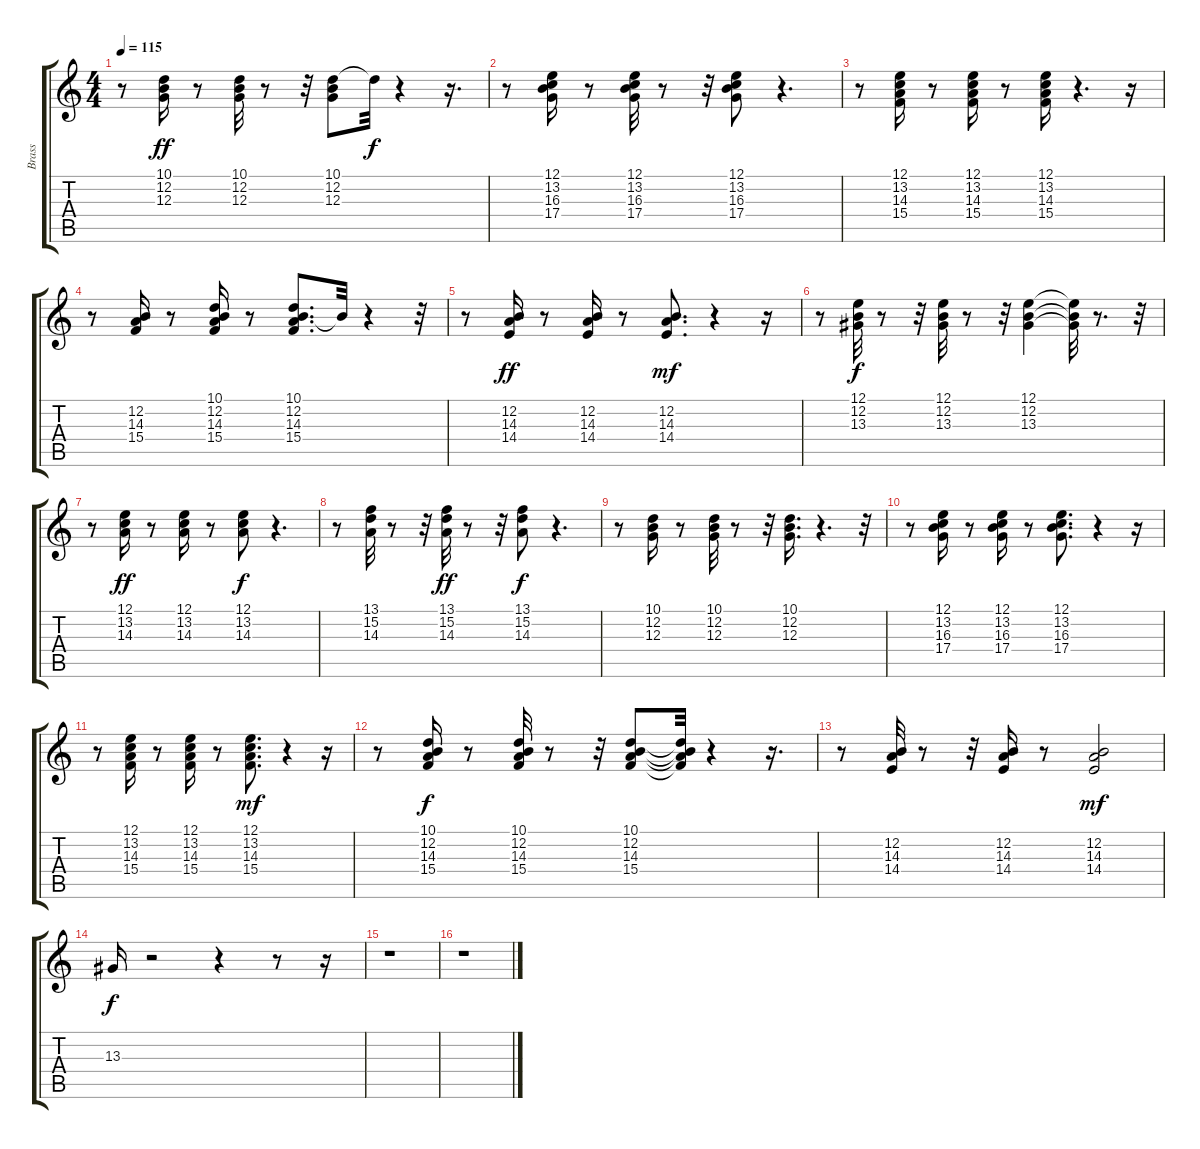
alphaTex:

\track ("Brass" "Brass") {instrument brasssection}
\staff {score tabs}
\tuning (E4 B3 G3 D3 A2 E2) {hide}
\ts (4 4)
\tempo 115
\clef g2
\ks c
r.8{dy f} (10.1 12.2 12.3).16{dy ff} r.8 (10.1 12.2 12.3).32 r.8 r.32 (10.1 12.2 12.3).8 10.1{t}.32{dy f} r.4 r.16{d} |
r.8 (12.1 13.2 16.3 17.4).16 r.8 (12.1 13.2 16.3 17.4).32 r.8 r.32 (12.1 13.2 16.3 17.4).8 r.4{d} |
r.8 (12.1 13.2 14.3 15.4).16 r.8 (12.1 13.2 14.3 15.4).16 r.8 (12.1 13.2 14.3 15.4).16 r.4{d} r.16 |
r.8 (12.2 14.3 15.4).16 r.8 (10.1 12.2 14.3 15.4).16 r.8 (10.1 12.2 14.3 15.4).8{d} 12.2{t}.32 r.4 r.32 |
r.8 (12.2 14.3 14.4).16{dy ff} r.8 (12.2 14.3 14.4).16 r.8 (12.2 14.3 14.4).8{d dy mf} r.4 r.16 |
r.8 (12.1 12.2 13.3).32{dy f} r.8 r.32 (12.1 12.2 13.3).32 r.8 r.32 (12.1 12.2 13.3).4 (12.1{t} 12.2{t} 13.3{t}).32 r.8{d} r.32 |
r.8 (12.1 13.2 14.3).16{dy ff} r.8 (12.1 13.2 14.3).16 r.8 (12.1 13.2 14.3).8{dy f} r.4{d} |
r.8 (13.1 15.2 14.3).32 r.8 r.32 (13.1 15.2 14.3).32{dy ff} r.8 r.32 (13.1 15.2 14.3).8{dy f} r.4{d} |
r.8 (10.1 12.2 12.3).16 r.8 (10.1 12.2 12.3).32 r.8 r.32 (10.1 12.2 12.3).16{d} r.4{d} r.32 |
r.8 (12.1 13.2 16.3 17.4).16 r.8 (12.1 13.2 16.3 17.4).16 r.8 (12.1 13.2 16.3 17.4).8{d} r.4 r.16 |
r.8 (12.1 13.2 14.3 15.4).16 r.8 (12.1 13.2 14.3 15.4).16 r.8 (12.1 13.2 14.3 15.4).8{d dy mf} r.4 r.16 |
r.8 (10.1 12.2 14.3 15.4).16{dy f} r.8 (10.1 12.2 14.3 15.4).32 r.8 r.32 (10.1 12.2 14.3 15.4).8 (10.1{t} 12.2{t} 14.3{t} 15.4{t}).32 r.4 r.16{d} |
r.8 (12.2 14.3 14.4).32 r.8 r.32 (12.2 14.3 14.4).16 r.8 (12.2 14.3 14.4).2{dy mf} |
13.3.16{dy f} r.2 r.4 r.8 r.16 |
r.1 |
r.1
